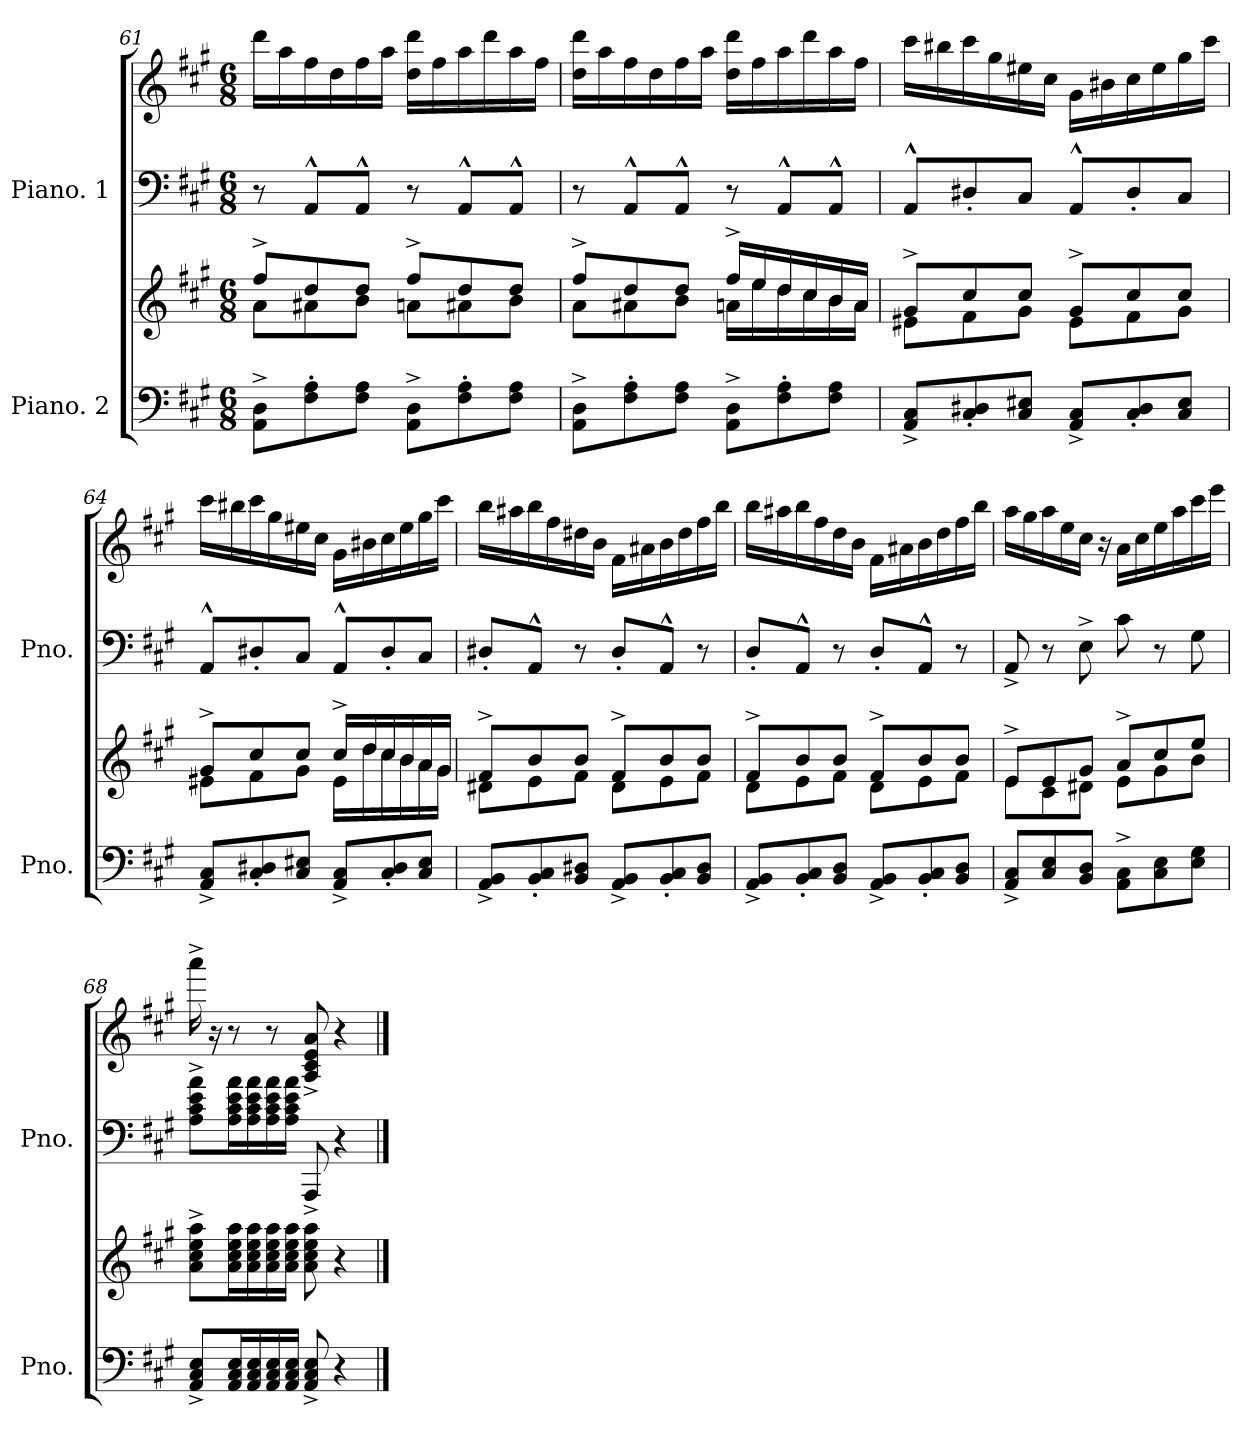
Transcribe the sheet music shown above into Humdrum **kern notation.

**kern	**kern	**kern	**kern
*part2	*part2	*part1	*part1
*staff4	*staff3	*staff2	*staff1
*I"Piano. 2	*	*I"Piano. 1	*
*I'Pno.	*	*I'Pno.	*
!!LO:LB:g=z
*clefF4	*clefG2	*clefF4	*clefG2
*k[f#c#g#]	*k[f#c#g#]	*k[f#c#g#]	*k[f#c#g#]
*M6/8	*M6/8	*M6/8	*M6/8
=61	=61	=61	=61
*	*^	*	*
8AA\^ 8D\^L	8ff#^/L	8a\L	8r	16ddd\LL
.	.	.	.	16aa\
8F#\' 8A\'	8dd/	8a#X\	8AA^^/L	16ff#\
.	.	.	.	16dd\
8F#\ 8A\J	8dd/J	8b\J	8AA^^/J	16ff#\
.	.	.	.	16aa\JJ
8AA\^ 8D\^L	8ff#^/L	8an\L	8r	16dd\ 16ddd\LL
.	.	.	.	16ff#\
8F#\' 8A\'	8dd/	8a#X\	8AA^^/L	16aa\
.	.	.	.	16ddd\
8F#\ 8A\J	8dd/J	8b\J	8AA^^/J	16aa\
.	.	.	.	16ff#\JJ
=62	=62	=62	=62	=62
8AA\^ 8D\^L	8ff#^/L	8a\L	8r	16dd\ 16ddd\LL
.	.	.	.	16aa\
8F#\' 8A\'	8dd/	8a#X\	8AA^^/L	16ff#\
.	.	.	.	16dd\
8F#\ 8A\J	8dd/J	8b\J	8AA^^/J	16ff#\
.	.	.	.	16aa\JJ
8AA\^ 8D\^L	16ff#^/LL	16an\LL	8r	16dd\ 16ddd\LL
.	16ee/	16ee\	.	16ff#\
8F#\' 8A\'	16dd/	16dd\	8AA^^/L	16aa\
.	16cc#/	16cc#\	.	16ddd\
8F#\ 8A\J	16b/	16b\	8AA^^/J	16aa\
.	16a/JJ	16a\JJ	.	16ff#\JJ
!!LO:PB:g=z
=63	=63	=63	=63	=63
8AA/^ 8C#/^L	8g#^/L	8e#X\L	8AA^^/L	16ccc#\LL
.	.	.	.	16bb#X\
8C#/' 8D#X/'	8cc#/	8f#\	8D#X'/	16ccc#\
.	.	.	.	16gg#\
8C#/ 8E#X/J	8cc#/J	8g#\J	8C#/J	16ee#X\
.	.	.	.	16cc#\JJ
8AA/^ 8C#/^L	8g#^/L	8e#\L	8AA^^/L	16g#\LL
.	.	.	.	16b#X\
8C#/' 8D#/'	8cc#/	8f#\	8D#'/	16cc#\
.	.	.	.	16ee#\
8C#/ 8E#/J	8cc#/J	8g#\J	8C#/J	16gg#\
.	.	.	.	16ccc#\JJ
=64	=64	=64	=64	=64
8AA/^ 8C#/^L	8g#^/L	8e#X\L	8AA^^/L	16ccc#\LL
.	.	.	.	16bb#X\
8C#/' 8D#X/'	8cc#/	8f#\	8D#X'/	16ccc#\
.	.	.	.	16gg#\
8C#/ 8E#X/J	8cc#/J	8g#\J	8C#/J	16ee#X\
.	.	.	.	16cc#\JJ
8AA/^ 8C#/^L	16cc#^/LL	16e#\LL	8AA^^/L	16g#\LL
.	16dd/	16dd\	.	16b#X\
8C#/' 8D#/'	16cc#/	16cc#\	8D#'/	16cc#\
.	16b/	16b\	.	16ee#\
8C#/ 8E#/J	16a/	16a\	8C#/J	16gg#\
.	16g#/JJ	16g#\JJ	.	16ccc#\JJ
!!LO:LB:g=z
=65	=65	=65	=65	=65
8AA/^ 8BB/^L	8f#^/L	8d#X\L	8D#X'/L	16bb\LL
.	.	.	.	16aa#X\
8BB/' 8C#/'	8b/	8e\	8AA^^/J	16bb\
.	.	.	.	16ff#\
8BB/ 8D#X/J	8b/J	8f#\J	8r	16dd#X\
.	.	.	.	16b\JJ
8AA/^ 8BB/^L	8f#^/L	8d#\L	8D#'/L	16f#\LL
.	.	.	.	16a#X\
8BB/' 8C#/'	8b/	8e\	8AA^^/J	16b\
.	.	.	.	16dd#\
8BB/ 8D#/J	8b/J	8f#\J	8r	16ff#\
.	.	.	.	16bb\JJ
=66	=66	=66	=66	=66
8AA/^ 8BB/^L	8f#^/L	8d\L	8D'/L	16bb\LL
.	.	.	.	16aa#X\
8BB/' 8C#/'	8b/	8e\	8AA^^/J	16bb\
.	.	.	.	16ff#\
8BB/ 8D/J	8b/J	8f#\J	8r	16dd\
.	.	.	.	16b\JJ
8AA/^ 8BB/^L	8f#^/L	8d\L	8D'/L	16f#\LL
.	.	.	.	16a#X\
8BB/' 8C#/'	8b/	8e\	8AA^^/J	16b\
.	.	.	.	16dd\
8BB/ 8D/J	8b/J	8f#\J	8r	16ff#\
.	.	.	.	16bb\JJ
!!LO:LB:g=z
=67	=67	=67	=67	=67
8AA/^ 8C#/^L	8e^/L	8e\L	8AA^/	16aa\LL
.	.	.	.	16gg#\
8C#/ 8E/	8e/	8c#\	8r	16aa\
.	.	.	.	16ee\
8BB/ 8D/J	8g#/J	8d#X\J	8E^\	16cc#\JJ
.	.	.	.	16r
8AA\^ 8C#\^L	8a^/L	8e\L	8c#\	16a\LL
.	.	.	.	16cc#\
8C#\ 8E\	8cc#/	8g#\	8r	16ee\
.	.	.	.	16aa\
8E\ 8G#\J	8ee/J	8b\J	8G#\	16ccc#\
.	.	.	.	16eee\JJ
*	*v	*v	*	*
=68	=68	=68	=68
8AA/^ 8C#/^ 8E/^L	8a\^ 8cc#\^ 8ee\^ 8aa\^L	8A\^ 8c#\^ 8e\^ 8a\^L	16aaa^\
.	.	.	16r
16AA/ 16C#/ 16E/L	16a\ 16cc#\ 16ee\ 16aa\L	16A\ 16c#\ 16e\ 16a\L	8r
16AA/ 16C#/ 16E/	16a\ 16cc#\ 16ee\ 16aa\	16A\ 16c#\ 16e\ 16a\	.
16AA/ 16C#/ 16E/	16a\ 16cc#\ 16ee\ 16aa\	16A\ 16c#\ 16e\ 16a\	8r
16AA/ 16C#/ 16E/JJ	16a\ 16cc#\ 16ee\ 16aa\JJ	16A\ 16c#\ 16e\ 16a\JJ	.
8AA/^ 8C#/^ 8E/^	8a\ 8cc#\ 8ee\ 8aa\	8AAA^/	8A/^ 8c#/^ 8e/^ 8a/^
4r	4r	4r	4r
==	==	==	==
*-	*-	*-	*-
